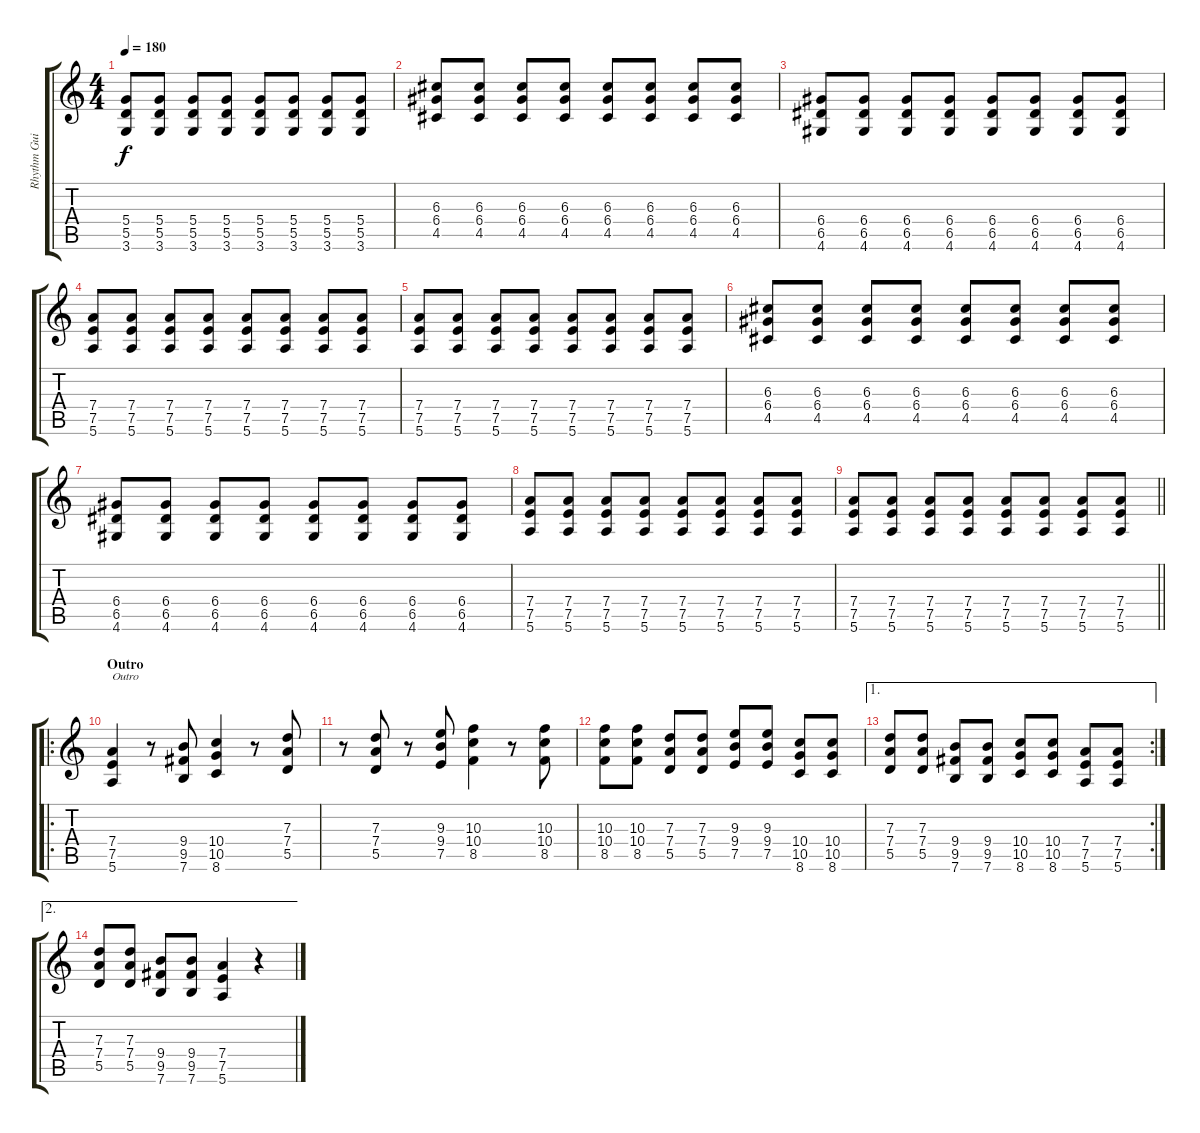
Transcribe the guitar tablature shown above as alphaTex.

\track ("Rhythm Guitar - Tony Sly" "Rhythm Gui") {instrument distortionguitar}
\staff {score tabs}
\tuning (E4 B3 G3 D3 A2 E2) {hide}
\ts (4 4)
\tempo 180
\clef g2
\ks c
(5.4 5.5 3.6).8{dy f} (5.4 5.5 3.6).8 (5.4 5.5 3.6).8 (5.4 5.5 3.6).8 (5.4 5.5 3.6).8 (5.4 5.5 3.6).8 (5.4 5.5 3.6).8 (5.4 5.5 3.6).8 |
(6.3 6.4 4.5).8 (6.3 6.4 4.5).8 (6.3 6.4 4.5).8 (6.3 6.4 4.5).8 (6.3 6.4 4.5).8 (6.3 6.4 4.5).8 (6.3 6.4 4.5).8 (6.3 6.4 4.5).8 |
(6.4 6.5 4.6).8 (6.4 6.5 4.6).8 (6.4 6.5 4.6).8 (6.4 6.5 4.6).8 (6.4 6.5 4.6).8 (6.4 6.5 4.6).8 (6.4 6.5 4.6).8 (6.4 6.5 4.6).8 |
(7.4 7.5 5.6).8 (7.4 7.5 5.6).8 (7.4 7.5 5.6).8 (7.4 7.5 5.6).8 (7.4 7.5 5.6).8 (7.4 7.5 5.6).8 (7.4 7.5 5.6).8 (7.4 7.5 5.6).8 |
(7.4 7.5 5.6).8 (7.4 7.5 5.6).8 (7.4 7.5 5.6).8 (7.4 7.5 5.6).8 (7.4 7.5 5.6).8 (7.4 7.5 5.6).8 (7.4 7.5 5.6).8 (7.4 7.5 5.6).8 |
(6.3 6.4 4.5).8 (6.3 6.4 4.5).8 (6.3 6.4 4.5).8 (6.3 6.4 4.5).8 (6.3 6.4 4.5).8 (6.3 6.4 4.5).8 (6.3 6.4 4.5).8 (6.3 6.4 4.5).8 |
(6.4 6.5 4.6).8 (6.4 6.5 4.6).8 (6.4 6.5 4.6).8 (6.4 6.5 4.6).8 (6.4 6.5 4.6).8 (6.4 6.5 4.6).8 (6.4 6.5 4.6).8 (6.4 6.5 4.6).8 |
(7.4 7.5 5.6).8 (7.4 7.5 5.6).8 (7.4 7.5 5.6).8 (7.4 7.5 5.6).8 (7.4 7.5 5.6).8 (7.4 7.5 5.6).8 (7.4 7.5 5.6).8 (7.4 7.5 5.6).8 |
\barLineRight lightlight
(7.4 7.5 5.6).8 (7.4 7.5 5.6).8 (7.4 7.5 5.6).8 (7.4 7.5 5.6).8 (7.4 7.5 5.6).8 (7.4 7.5 5.6).8 (7.4 7.5 5.6).8 (7.4 7.5 5.6).8 |
\ro
\section ("" "Outro")
(7.4 7.5 5.6).4{txt "Outro"} r.8 (9.4 9.5 7.6).8 (10.4 10.5 8.6).4 r.8 (7.3 7.4 5.5).8 |
r.8 (7.3 7.4 5.5).8 r.8 (9.3 9.4 7.5).8 (10.3 10.4 8.5).4 r.8 (10.3 10.4 8.5).8 |
(10.3 10.4 8.5).8 (10.3 10.4 8.5).8 (7.3 7.4 5.5).8 (7.3 7.4 5.5).8 (9.3 9.4 7.5).8 (9.3 9.4 7.5).8 (10.4 10.5 8.6).8 (10.4 10.5 8.6).8 |
\ae 1
\rc 2
(7.3 7.4 5.5).8 (7.3 7.4 5.5).8 (9.4 9.5 7.6).8 (9.4 9.5 7.6).8 (10.4 10.5 8.6).8 (10.4 10.5 8.6).8 (7.4 7.5 5.6).8 (7.4 7.5 5.6).8 |
\ae 2
(7.3 7.4 5.5).8 (7.3 7.4 5.5).8 (9.4 9.5 7.6).8 (9.4 9.5 7.6).8 (7.4 7.5 5.6).4 r.4
